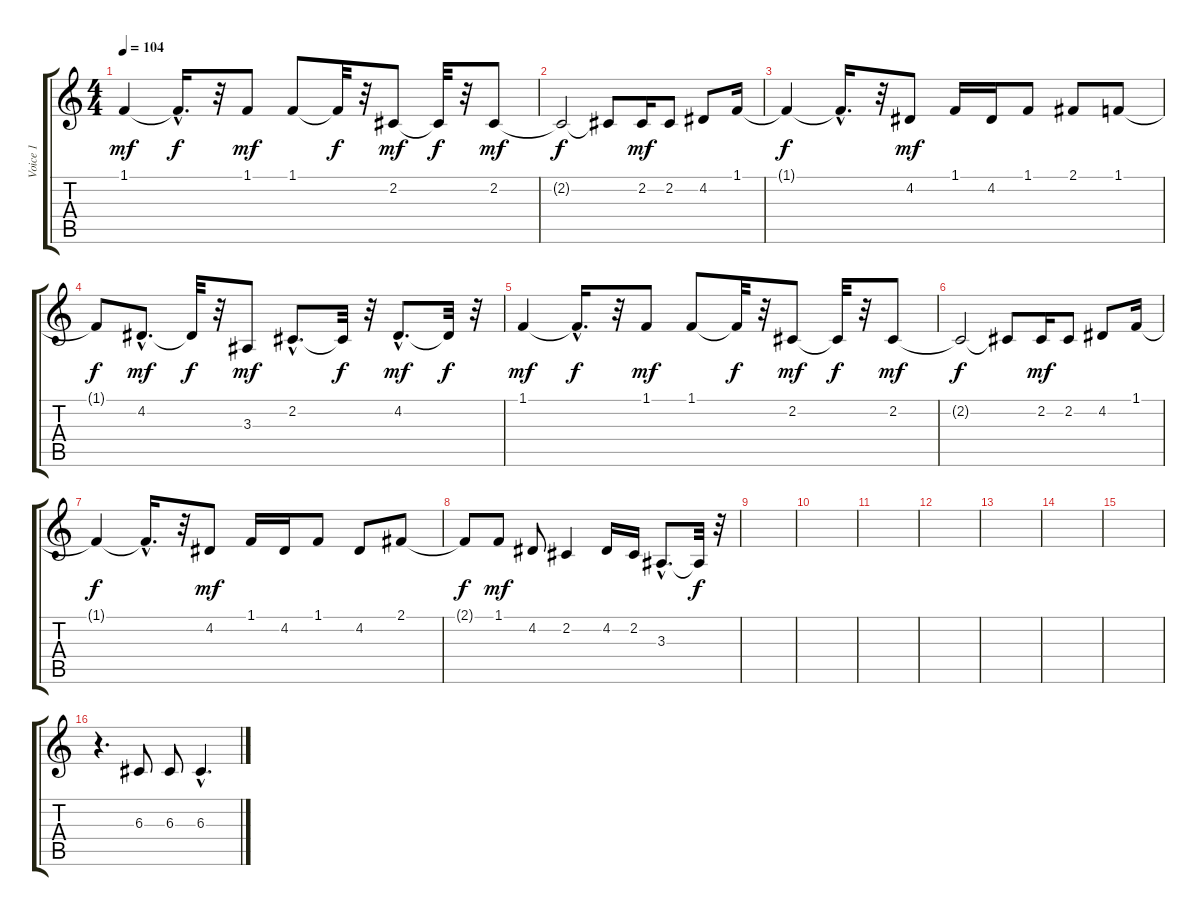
\track ("Voice 1" "Voice 1") {instrument clarinet}
\staff {score tabs}
\tuning (E4 B3 G3 D3 A2 E2) {hide}
\ts (4 4)
\tempo 104
\clef g2
\ks c
1.1.4{dy mf} 1.1{hac t}.16{d dy f} r.32 1.1.8{dy mf} 1.1.8 1.1{t}.32{dy f} r.32 2.2.8{dy mf} 2.2{t}.32{dy f} r.32 2.2.8{dy mf} |
2.2{t}.2{dy f} 2.2{t}.8 2.2.16{dy mf} 2.2.8 4.2.8 1.1.16 |
1.1{t}.4{dy f} 1.1{hac t}.16{d} r.32 4.2.8{dy mf} 1.1.16 4.2.16 1.1.8 2.1.8 1.1.8 |
1.1{t}.8{dy f} 4.2{hac}.8{d dy mf} 4.2{t}.32{dy f} r.32 3.3.8{dy mf} 2.2{hac}.8{d} 2.2{t}.32{dy f} r.32 4.2{hac}.8{d dy mf} 4.2{t}.32{dy f} r.32 |
1.1.4{dy mf} 1.1{hac t}.16{d dy f} r.32 1.1.8{dy mf} 1.1.8 1.1{t}.32{dy f} r.32 2.2.8{dy mf} 2.2{t}.32{dy f} r.32 2.2.8{dy mf} |
2.2{t}.2{dy f} 2.2{t}.8 2.2.16{dy mf} 2.2.8 4.2.8 1.1.16 |
1.1{t}.4{dy f} 1.1{hac t}.16{d} r.32 4.2.8{dy mf} 1.1.16 4.2.16 1.1.8 4.2.8 2.1.8 |
2.1{t}.8{dy f} 1.1.8{dy mf} 4.2.8 2.2.4 4.2.16 2.2.16 3.3{hac}.8{d} 3.3{t}.32{dy f} r.32 |
|
|
|
|
|
|
|
r.4{d} 6.3.8 6.3.8 6.3{hac}.4{d}
